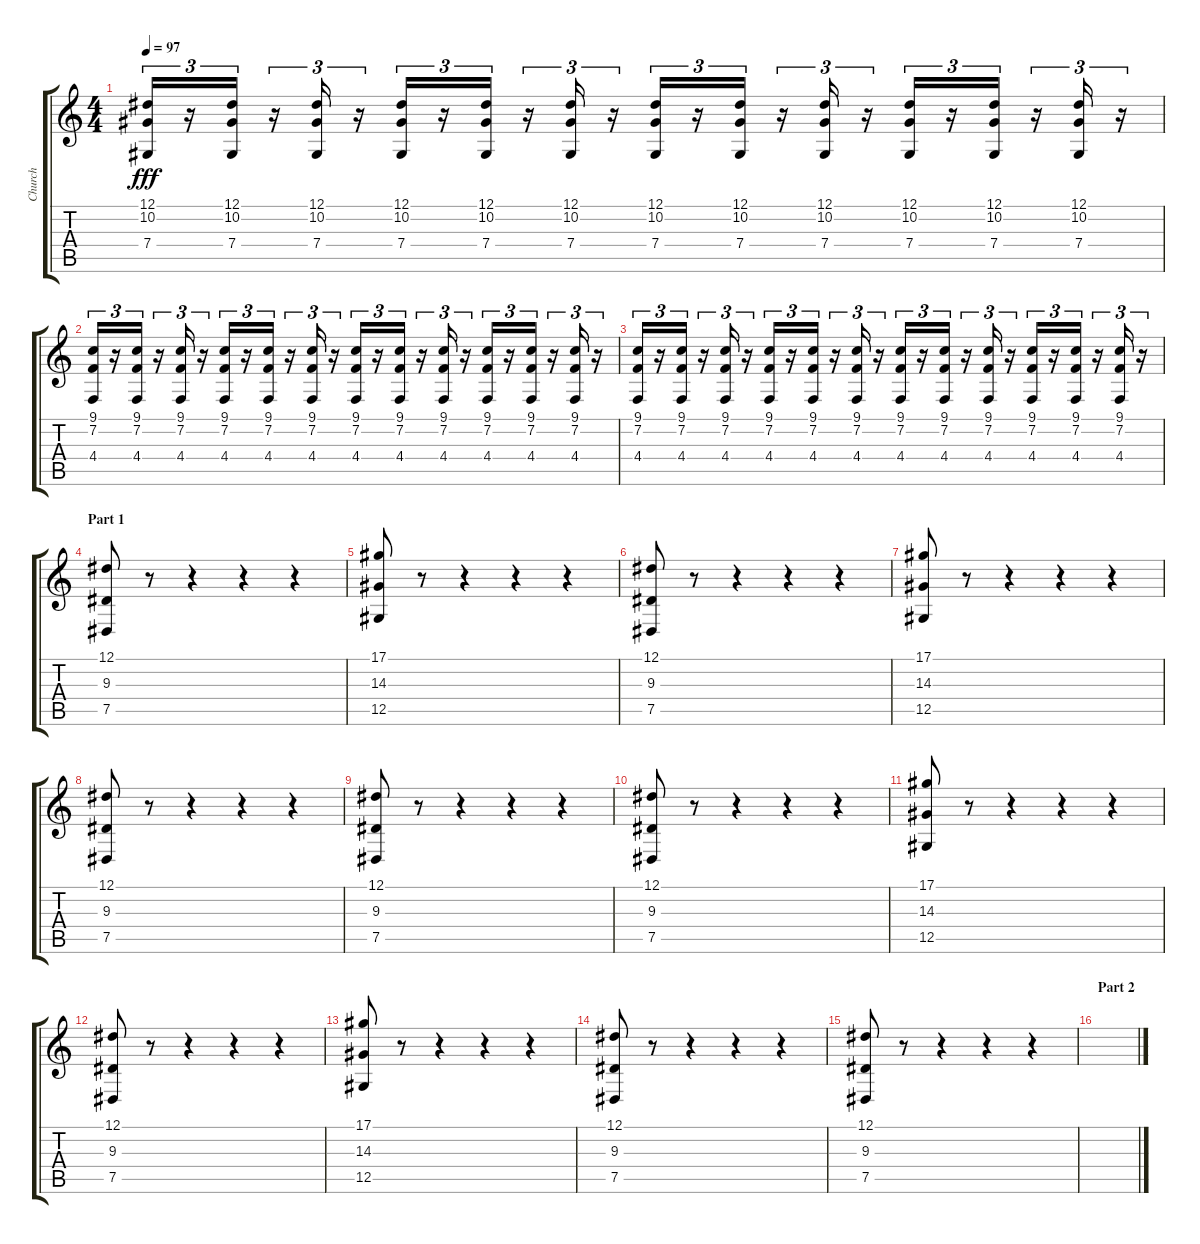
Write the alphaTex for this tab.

\track ("Church" "Church") {instrument churchorgan}
\staff {score tabs}
\tuning (Eb4 Bb3 Gb3 Db3 Ab2 Eb2) {hide}
\ts (4 4)
\tempo 97
\clef g2
\ks c
(12.1 10.2 7.4).16{tu (3 2) dy fff} r.16{tu (3 2)} (12.1 10.2 7.4).16{tu (3 2)} r.16{tu (3 2)} (12.1 10.2 7.4).16{tu (3 2)} r.16{tu (3 2)} (12.1 10.2 7.4).16{tu (3 2)} r.16{tu (3 2)} (12.1 10.2 7.4).16{tu (3 2)} r.16{tu (3 2)} (12.1 10.2 7.4).16{tu (3 2)} r.16{tu (3 2)} (12.1 10.2 7.4).16{tu (3 2)} r.16{tu (3 2)} (12.1 10.2 7.4).16{tu (3 2)} r.16{tu (3 2)} (12.1 10.2 7.4).16{tu (3 2)} r.16{tu (3 2)} (12.1 10.2 7.4).16{tu (3 2)} r.16{tu (3 2)} (12.1 10.2 7.4).16{tu (3 2)} r.16{tu (3 2)} (12.1 10.2 7.4).16{tu (3 2)} r.16{tu (3 2)} |
(9.1 7.2 4.4).16{tu (3 2)} r.16{tu (3 2)} (9.1 7.2 4.4).16{tu (3 2)} r.16{tu (3 2)} (9.1 7.2 4.4).16{tu (3 2)} r.16{tu (3 2)} (9.1 7.2 4.4).16{tu (3 2)} r.16{tu (3 2)} (9.1 7.2 4.4).16{tu (3 2)} r.16{tu (3 2)} (9.1 7.2 4.4).16{tu (3 2)} r.16{tu (3 2)} (9.1 7.2 4.4).16{tu (3 2)} r.16{tu (3 2)} (9.1 7.2 4.4).16{tu (3 2)} r.16{tu (3 2)} (9.1 7.2 4.4).16{tu (3 2)} r.16{tu (3 2)} (9.1 7.2 4.4).16{tu (3 2)} r.16{tu (3 2)} (9.1 7.2 4.4).16{tu (3 2)} r.16{tu (3 2)} (9.1 7.2 4.4).16{tu (3 2)} r.16{tu (3 2)} |
(9.1 7.2 4.4).16{tu (3 2)} r.16{tu (3 2)} (9.1 7.2 4.4).16{tu (3 2)} r.16{tu (3 2)} (9.1 7.2 4.4).16{tu (3 2)} r.16{tu (3 2)} (9.1 7.2 4.4).16{tu (3 2)} r.16{tu (3 2)} (9.1 7.2 4.4).16{tu (3 2)} r.16{tu (3 2)} (9.1 7.2 4.4).16{tu (3 2)} r.16{tu (3 2)} (9.1 7.2 4.4).16{tu (3 2)} r.16{tu (3 2)} (9.1 7.2 4.4).16{tu (3 2)} r.16{tu (3 2)} (9.1 7.2 4.4).16{tu (3 2)} r.16{tu (3 2)} (9.1 7.2 4.4).16{tu (3 2)} r.16{tu (3 2)} (9.1 7.2 4.4).16{tu (3 2)} r.16{tu (3 2)} (9.1 7.2 4.4).16{tu (3 2)} r.16{tu (3 2)} |
\section ("" "Part 1")
(12.1 9.3 7.5).8{instrument orchestrahit} r.8 r.4 r.4 r.4 |
(17.1 14.3 12.5).8 r.8 r.4 r.4 r.4 |
(12.1 9.3 7.5).8{instrument orchestrahit} r.8 r.4 r.4 r.4 |
(17.1 14.3 12.5).8 r.8 r.4 r.4 r.4 |
(12.1 9.3 7.5).8{instrument orchestrahit} r.8 r.4 r.4 r.4 |
(12.1 9.3 7.5).8{instrument orchestrahit} r.8 r.4 r.4 r.4 |
(12.1 9.3 7.5).8{instrument orchestrahit} r.8 r.4 r.4 r.4 |
(17.1 14.3 12.5).8 r.8 r.4 r.4 r.4 |
(12.1 9.3 7.5).8{instrument orchestrahit} r.8 r.4 r.4 r.4 |
(17.1 14.3 12.5).8 r.8 r.4 r.4 r.4 |
(12.1 9.3 7.5).8{instrument orchestrahit} r.8 r.4 r.4 r.4 |
(12.1 9.3 7.5).8{instrument orchestrahit} r.8 r.4 r.4 r.4 |
\section ("" "Part 2")
